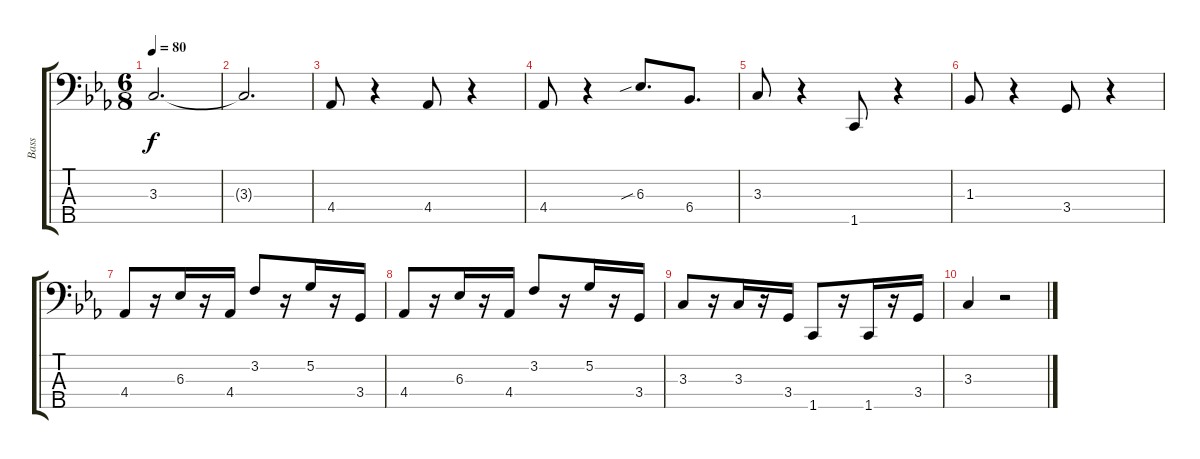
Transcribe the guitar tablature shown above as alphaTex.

\track ("Bass" "Bass") {instrument electricbassfinger}
\staff {score tabs}
\tuning (G2 D2 A1 E1 B0) {hide}
\ts (6 8)
\tempo 80
\clef f4
\ks cminor
3.3.2{d dy f} |
3.3{t}.2{d} |
4.4.8 r.4 4.4.8 r.4 |
4.4.8 r.4 6.3{sib}.8{d} 6.4.8{d} |
3.3.8 r.4 1.5.8 r.4 |
1.3.8 r.4 3.4.8 r.4 |
4.4.8 r.16 6.3.16 r.16 4.4.16 3.2.8 r.16 5.2.16 r.16 3.4.16 |
4.4.8 r.16 6.3.16 r.16 4.4.16 3.2.8 r.16 5.2.16 r.16 3.4.16 |
3.3.8 r.16 3.3.16 r.16 3.4.16 1.5.8 r.16 1.5.16 r.16 3.4.16 |
3.3.4 r.2
